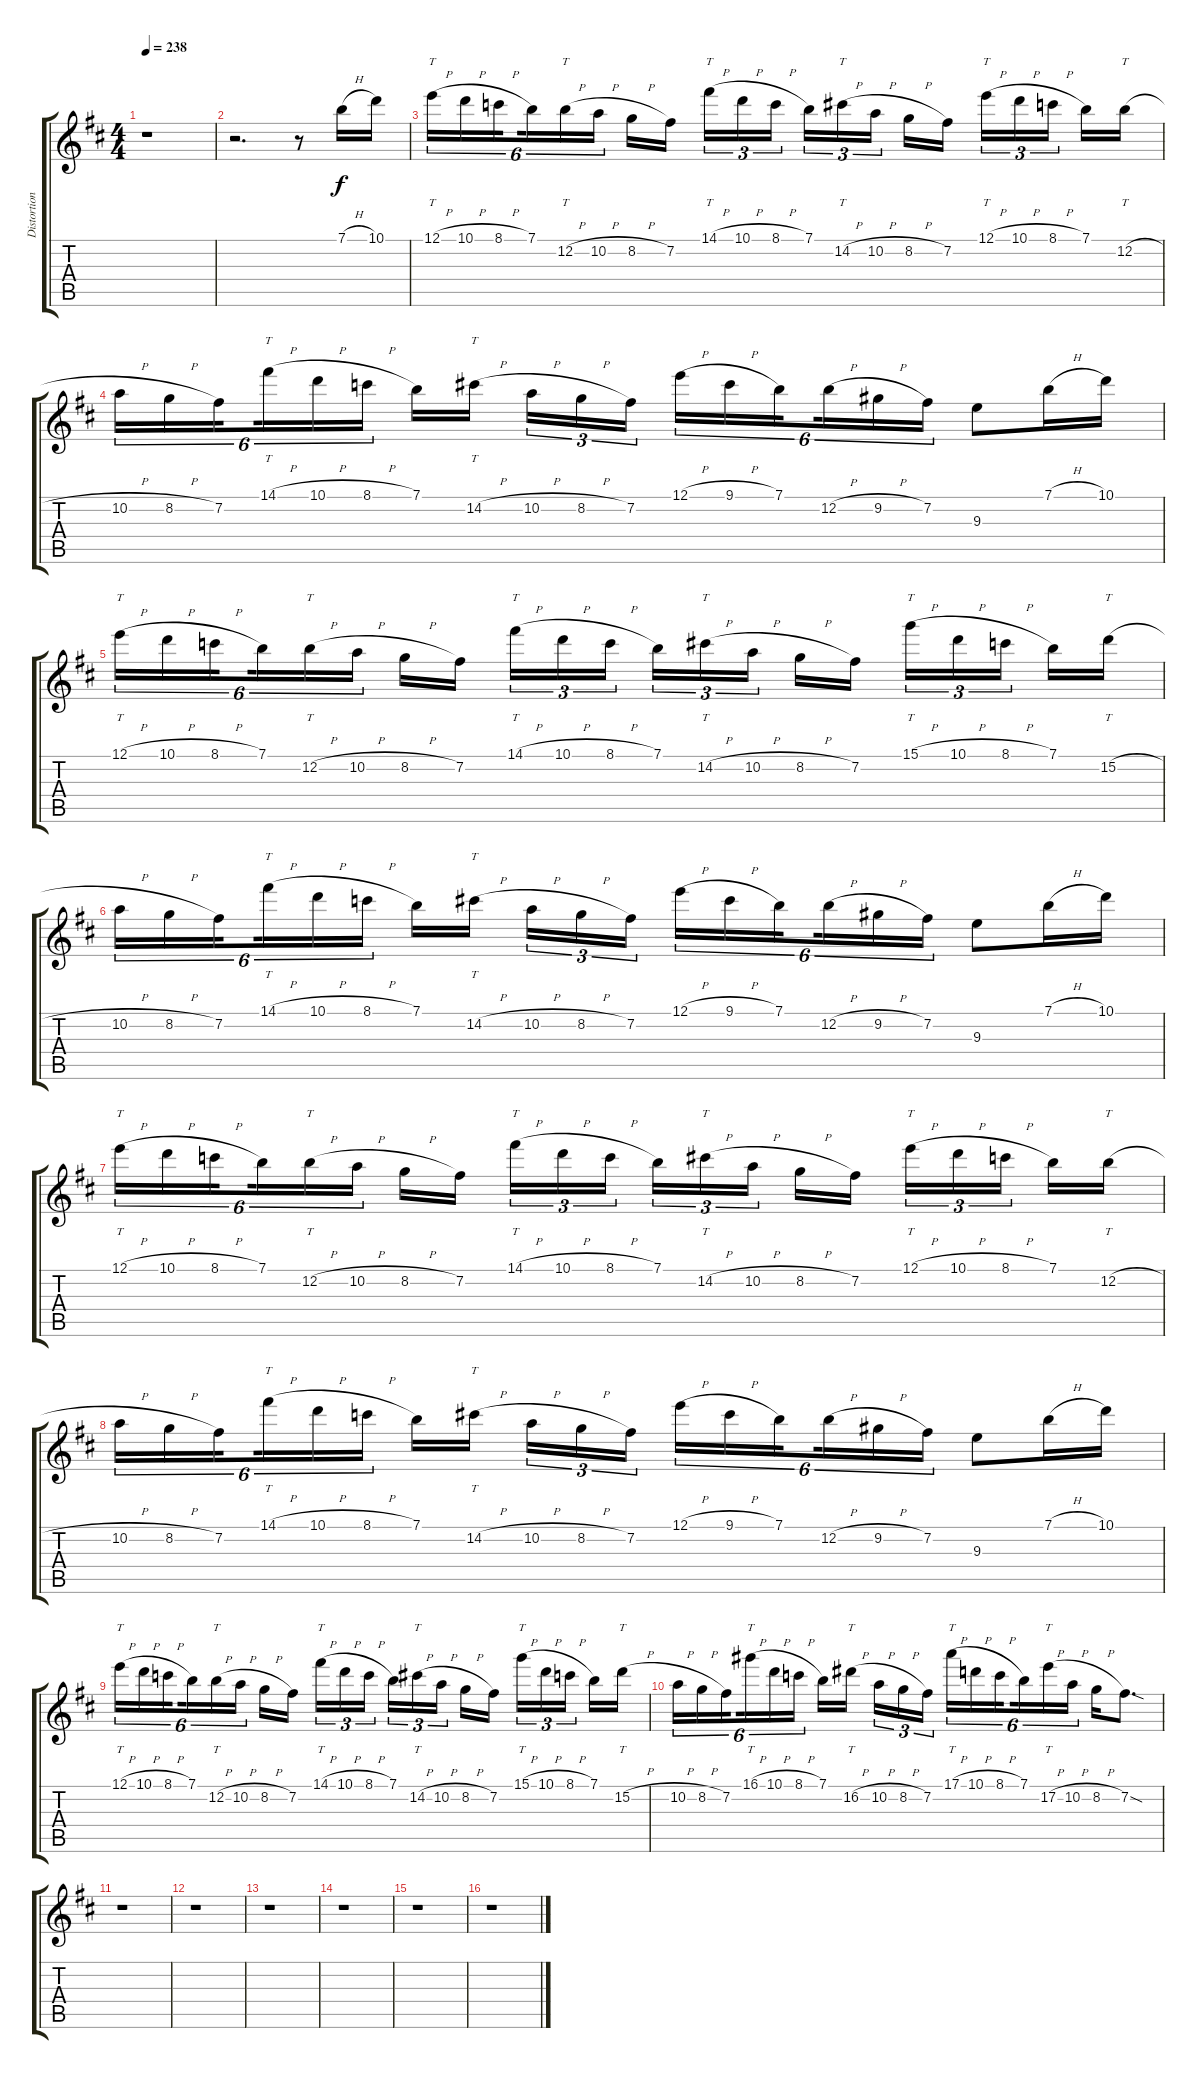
\track ("Distortion 6" "Distortion") {instrument distortionguitar}
\staff {score tabs}
\tuning (E4 B3 G3 D3 A2 E2) {hide}
\ts (4 4)
\tempo 238
\clef g2
\ks d
r.1{dy f} |
r.2{d} r.8 7.1{h}.16 10.1.16 |
12.1{h}.16{tt tu (6 4)} 10.1{h}.16{tu (6 4)} 8.1{h}.16{tu (6 4) beam splitsecondary} 7.1.16{tu (6 4)} 12.2{h}.16{tt tu (6 4)} 10.2{h}.16{tu (6 4)} 8.2{h}.16 7.2.16{beam splitsecondary} 14.1{h}.16{tt tu (3 2)} 10.1{h}.16{tu (3 2)} 8.1{h}.16{tu (3 2)} 7.1.16{tu (3 2)} 14.2{h}.16{tt tu (3 2)} 10.2{h}.16{tu (3 2) beam splitsecondary} 8.2{h}.16 7.2.16 12.1{h}.16{tt tu (3 2)} 10.1{h}.16{tu (3 2)} 8.1{h}.16{tu (3 2) beam splitsecondary} 7.1.16 12.2{h}.16{tt} |
10.2{h}.16{tu (6 4)} 8.2{h}.16{tu (6 4)} 7.2.16{tu (6 4) beam splitsecondary} 14.1{h}.16{tt tu (6 4)} 10.1{h}.16{tu (6 4)} 8.1{h}.16{tu (6 4)} 7.1.16 14.2{h}.16{tt beam splitsecondary} 10.2{h}.16{tu (3 2)} 8.2{h}.16{tu (3 2)} 7.2.16{tu (3 2)} 12.1{h}.16{tu (6 4)} 9.1{h}.16{tu (6 4)} 7.1.16{tu (6 4) beam splitsecondary} 12.2{h}.16{tu (6 4)} 9.2{h}.16{tu (6 4)} 7.2.16{tu (6 4)} 9.3.8 7.1{h}.16 10.1.16 |
12.1{h}.16{tt tu (6 4)} 10.1{h}.16{tu (6 4)} 8.1{h}.16{tu (6 4) beam splitsecondary} 7.1.16{tu (6 4)} 12.2{h}.16{tt tu (6 4)} 10.2{h}.16{tu (6 4)} 8.2{h}.16 7.2.16{beam splitsecondary} 14.1{h}.16{tt tu (3 2)} 10.1{h}.16{tu (3 2)} 8.1{h}.16{tu (3 2)} 7.1.16{tu (3 2)} 14.2{h}.16{tt tu (3 2)} 10.2{h}.16{tu (3 2) beam splitsecondary} 8.2{h}.16 7.2.16 15.1{h}.16{tt tu (3 2)} 10.1{h}.16{tu (3 2)} 8.1{h}.16{tu (3 2) beam splitsecondary} 7.1.16 15.2{h}.16{tt} |
10.2{h}.16{tu (6 4)} 8.2{h}.16{tu (6 4)} 7.2.16{tu (6 4) beam splitsecondary} 14.1{h}.16{tt tu (6 4)} 10.1{h}.16{tu (6 4)} 8.1{h}.16{tu (6 4)} 7.1.16 14.2{h}.16{tt beam splitsecondary} 10.2{h}.16{tu (3 2)} 8.2{h}.16{tu (3 2)} 7.2.16{tu (3 2)} 12.1{h}.16{tu (6 4)} 9.1{h}.16{tu (6 4)} 7.1.16{tu (6 4) beam splitsecondary} 12.2{h}.16{tu (6 4)} 9.2{h}.16{tu (6 4)} 7.2.16{tu (6 4)} 9.3.8 7.1{h}.16 10.1.16 |
12.1{h}.16{tt tu (6 4)} 10.1{h}.16{tu (6 4)} 8.1{h}.16{tu (6 4) beam splitsecondary} 7.1.16{tu (6 4)} 12.2{h}.16{tt tu (6 4)} 10.2{h}.16{tu (6 4)} 8.2{h}.16 7.2.16{beam splitsecondary} 14.1{h}.16{tt tu (3 2)} 10.1{h}.16{tu (3 2)} 8.1{h}.16{tu (3 2)} 7.1.16{tu (3 2)} 14.2{h}.16{tt tu (3 2)} 10.2{h}.16{tu (3 2) beam splitsecondary} 8.2{h}.16 7.2.16 12.1{h}.16{tt tu (3 2)} 10.1{h}.16{tu (3 2)} 8.1{h}.16{tu (3 2) beam splitsecondary} 7.1.16 12.2{h}.16{tt} |
10.2{h}.16{tu (6 4)} 8.2{h}.16{tu (6 4)} 7.2.16{tu (6 4) beam splitsecondary} 14.1{h}.16{tt tu (6 4)} 10.1{h}.16{tu (6 4)} 8.1{h}.16{tu (6 4)} 7.1.16 14.2{h}.16{tt beam splitsecondary} 10.2{h}.16{tu (3 2)} 8.2{h}.16{tu (3 2)} 7.2.16{tu (3 2)} 12.1{h}.16{tu (6 4)} 9.1{h}.16{tu (6 4)} 7.1.16{tu (6 4) beam splitsecondary} 12.2{h}.16{tu (6 4)} 9.2{h}.16{tu (6 4)} 7.2.16{tu (6 4)} 9.3.8 7.1{h}.16 10.1.16 |
12.1{h}.16{tt tu (6 4)} 10.1{h}.16{tu (6 4)} 8.1{h}.16{tu (6 4) beam splitsecondary} 7.1.16{tu (6 4)} 12.2{h}.16{tt tu (6 4)} 10.2{h}.16{tu (6 4)} 8.2{h}.16 7.2.16{beam splitsecondary} 14.1{h}.16{tt tu (3 2)} 10.1{h}.16{tu (3 2)} 8.1{h}.16{tu (3 2)} 7.1.16{tu (3 2)} 14.2{h}.16{tt tu (3 2)} 10.2{h}.16{tu (3 2) beam splitsecondary} 8.2{h}.16 7.2.16 15.1{h}.16{tt tu (3 2)} 10.1{h}.16{tu (3 2)} 8.1{h}.16{tu (3 2) beam splitsecondary} 7.1.16 15.2{h}.16{tt} |
10.2{h}.16{tu (6 4)} 8.2{h}.16{tu (6 4)} 7.2.16{tu (6 4) beam splitsecondary} 16.1{h}.16{tt tu (6 4)} 10.1{h}.16{tu (6 4)} 8.1{h}.16{tu (6 4)} 7.1.16 16.2{h}.16{tt beam splitsecondary} 10.2{h}.16{tu (3 2)} 8.2{h}.16{tu (3 2)} 7.2.16{tu (3 2)} 17.1{h}.16{tt tu (6 4)} 10.1{h}.16{tu (6 4)} 8.1{h}.16{tu (6 4) beam splitsecondary} 7.1.16{tu (6 4)} 17.2{h}.16{tt tu (6 4)} 10.2{h}.16{tu (6 4)} 8.2{h}.16 7.2{sod}.8{d} |
r.1 |
r.1 |
r.1 |
r.1 |
r.1 |
r.1
